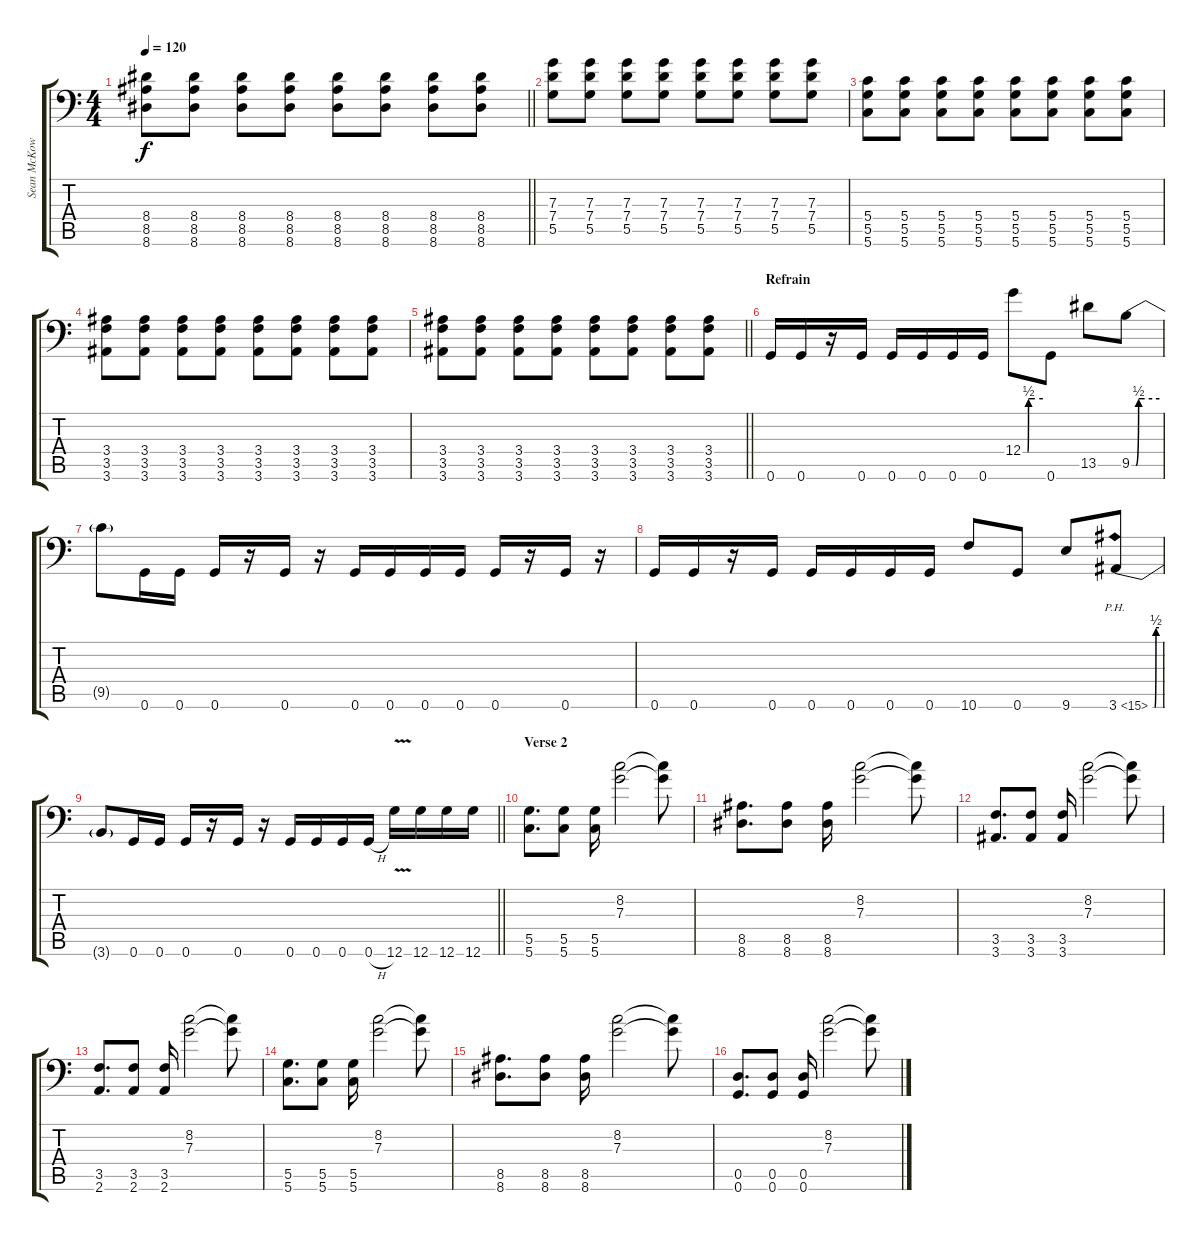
\track ("Sean McKowski - Rhythm Guitar" "Sean McKow") {instrument distortionguitar}
\staff {score tabs}
\tuning (A3 E3 C3 G2 D2 G1) {hide}
\ts (4 4)
\tempo 120
\clef f4
\barLineRight lightlight
\ks c
(8.4 8.5 8.6).8{dy f} (8.4 8.5 8.6).8 (8.4 8.5 8.6).8 (8.4 8.5 8.6).8 (8.4 8.5 8.6).8 (8.4 8.5 8.6).8 (8.4 8.5 8.6).8 (8.4 8.5 8.6).8 |
(7.3 7.4 5.5).8 (7.3 7.4 5.5).8 (7.3 7.4 5.5).8 (7.3 7.4 5.5).8 (7.3 7.4 5.5).8 (7.3 7.4 5.5).8 (7.3 7.4 5.5).8 (7.3 7.4 5.5).8 |
(5.4 5.5 5.6).8 (5.4 5.5 5.6).8 (5.4 5.5 5.6).8 (5.4 5.5 5.6).8 (5.4 5.5 5.6).8 (5.4 5.5 5.6).8 (5.4 5.5 5.6).8 (5.4 5.5 5.6).8 |
(3.4 3.5 3.6).8 (3.4 3.5 3.6).8 (3.4 3.5 3.6).8 (3.4 3.5 3.6).8 (3.4 3.5 3.6).8 (3.4 3.5 3.6).8 (3.4 3.5 3.6).8 (3.4 3.5 3.6).8 |
\barLineRight lightlight
(3.4 3.5 3.6).8 (3.4 3.5 3.6).8 (3.4 3.5 3.6).8 (3.4 3.5 3.6).8 (3.4 3.5 3.6).8 (3.4 3.5 3.6).8 (3.4 3.5 3.6).8 (3.4 3.5 3.6).8 |
\section ("" "Refrain")
0.6.16 0.6.16 r.16 0.6.16 0.6.16 0.6.16 0.6.16 0.6.16 12.4{be (custom 0 0 15 0 17 2 36 2 60 2)}.8 0.6.8 13.5.8 9.5{be (custom 0 0 9 0 15 2 28 2 60 2)}.8 |
9.5{t}.8 0.6.16 0.6.16 0.6.16 r.16 0.6.16 r.16 0.6.16 0.6.16 0.6.16 0.6.16 0.6.16 r.16 0.6.16 r.16 |
0.6.16 0.6.16 r.16 0.6.16 0.6.16 0.6.16 0.6.16 0.6.16 10.6.8 0.6.8 9.6.8 3.6{be (custom 0 0 20 0 31 2 60 2) ph 12}.8 |
\barLineRight lightlight
3.6{t}.8 0.6.16 0.6.16 0.6.16 r.16 0.6.16 r.16 0.6.16 0.6.16 0.6.16 0.6{h}.16 12.6{v}.16 12.6.16 12.6.16 12.6.16 |
\section ("" "Verse 2")
(5.5 5.6).8{d} (5.5 5.6).8 (5.5 5.6).16 (8.2 7.3).2 (8.2{t} 7.3{t}).8 |
(8.5 8.6).8{d} (8.5 8.6).8 (8.5 8.6).16 (8.2 7.3).2 (8.2{t} 7.3{t}).8 |
(3.5 3.6).8{d} (3.5 3.6).8 (3.5 3.6).16 (8.2 7.3).2 (8.2{t} 7.3{t}).8 |
(3.5 2.6).8{d} (3.5 2.6).8 (3.5 2.6).16 (8.2 7.3).2 (8.2{t} 7.3{t}).8 |
(5.5 5.6).8{d} (5.5 5.6).8 (5.5 5.6).16 (8.2 7.3).2 (8.2{t} 7.3{t}).8 |
(8.5 8.6).8{d} (8.5 8.6).8 (8.5 8.6).16 (8.2 7.3).2 (8.2{t} 7.3{t}).8 |
(0.5 0.6).8{d} (0.5 0.6).8 (0.5 0.6).16 (8.2 7.3).2 (8.2{t} 7.3{t}).8
